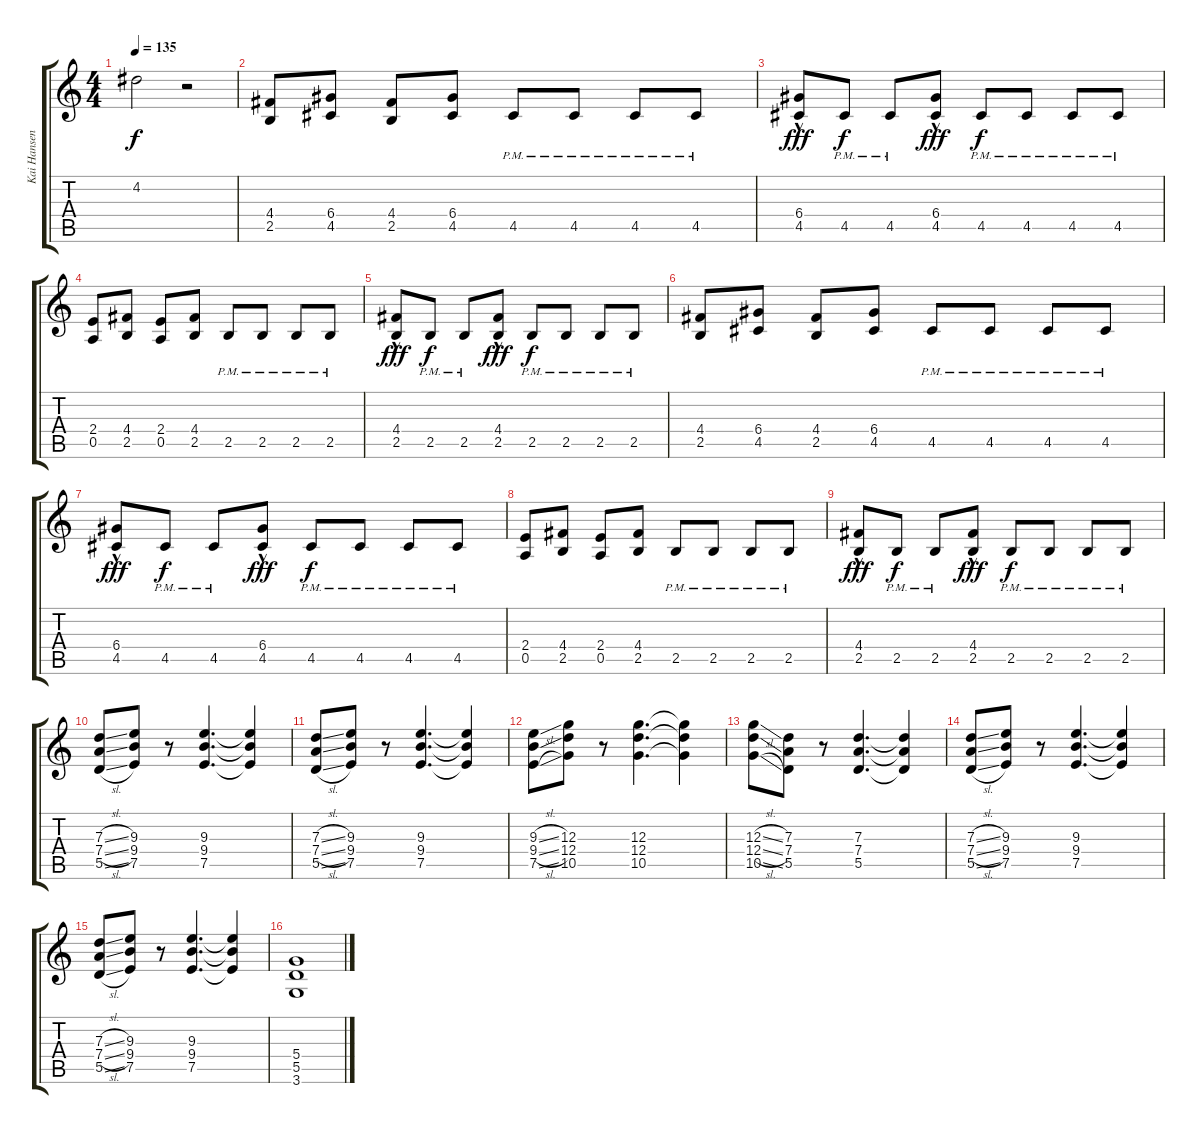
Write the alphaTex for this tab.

\track ("Kai Hansen" "Kai Hansen") {instrument distortionguitar}
\staff {score tabs}
\tuning (E4 B3 G3 D3 A2 E2) {hide}
\ts (4 4)
\tempo 135
\clef g2
\ks c
4.2{t}.2{dy f} r.2 |
(4.4 2.5).8{instrument distortionguitar} (6.4 4.5).8 (4.4 2.5).8 (6.4 4.5).8 4.5{pm}.8 4.5{pm}.8 4.5{pm}.8 4.5{pm}.8 |
(6.4 4.5{hac}).8{dy fff} 4.5{pm}.8{dy f} 4.5{pm}.8 (6.4 4.5{hac}).8{dy fff} 4.5{pm}.8{dy f} 4.5{pm}.8 4.5{pm}.8 4.5{pm}.8 |
(2.4 0.5).8 (4.4 2.5).8 (2.4 0.5).8 (4.4 2.5).8 2.5{pm}.8 2.5{pm}.8 2.5{pm}.8 2.5{pm}.8 |
(4.4 2.5{hac}).8{dy fff} 2.5{pm}.8{dy f} 2.5{pm}.8 (4.4 2.5{hac}).8{dy fff} 2.5{pm}.8{dy f} 2.5{pm}.8 2.5{pm}.8 2.5{pm}.8 |
(4.4 2.5).8 (6.4 4.5).8 (4.4 2.5).8 (6.4 4.5).8 4.5{pm}.8 4.5{pm}.8 4.5{pm}.8 4.5{pm}.8 |
(6.4 4.5{hac}).8{dy fff} 4.5{pm}.8{dy f} 4.5{pm}.8 (6.4 4.5{hac}).8{dy fff} 4.5{pm}.8{dy f} 4.5{pm}.8 4.5{pm}.8 4.5{pm}.8 |
(2.4 0.5).8 (4.4 2.5).8 (2.4 0.5).8 (4.4 2.5).8 2.5{pm}.8 2.5{pm}.8 2.5{pm}.8 2.5{pm}.8 |
(4.4 2.5{hac}).8{dy fff} 2.5{pm}.8{dy f} 2.5{pm}.8 (4.4 2.5{hac}).8{dy fff} 2.5{pm}.8{dy f} 2.5{pm}.8 2.5{pm}.8 2.5{pm}.8 |
(7.3{sl} 7.4{sl} 5.5{sl}).8 (9.3 9.4 7.5).8 r.8 (9.3 9.4 7.5).4{d} (9.3{t} 9.4{t} 7.5{t}).4 |
(7.3{sl} 7.4{sl} 5.5{sl}).8 (9.3 9.4 7.5).8 r.8 (9.3 9.4 7.5).4{d} (9.3{t} 9.4{t} 7.5{t}).4 |
(9.3{sl} 9.4{sl} 7.5{sl}).8 (12.3 12.4 10.5).8 r.8 (12.3 12.4 10.5).4{d} (12.3{t} 12.4{t} 10.5{t}).4 |
(12.3{sl} 12.4{sl} 10.5{sl}).8 (7.3 7.4 5.5).8 r.8 (7.3 7.4 5.5).4{d} (7.3{t} 7.4{t} 5.5{t}).4 |
(7.3{sl} 7.4{sl} 5.5{sl}).8 (9.3 9.4 7.5).8 r.8 (9.3 9.4 7.5).4{d} (9.3{t} 9.4{t} 7.5{t}).4 |
(7.3{sl} 7.4{sl} 5.5{sl}).8 (9.3 9.4 7.5).8 r.8 (9.3 9.4 7.5).4{d} (9.3{t} 9.4{t} 7.5{t}).4 |
(5.4 5.5 3.6).1
